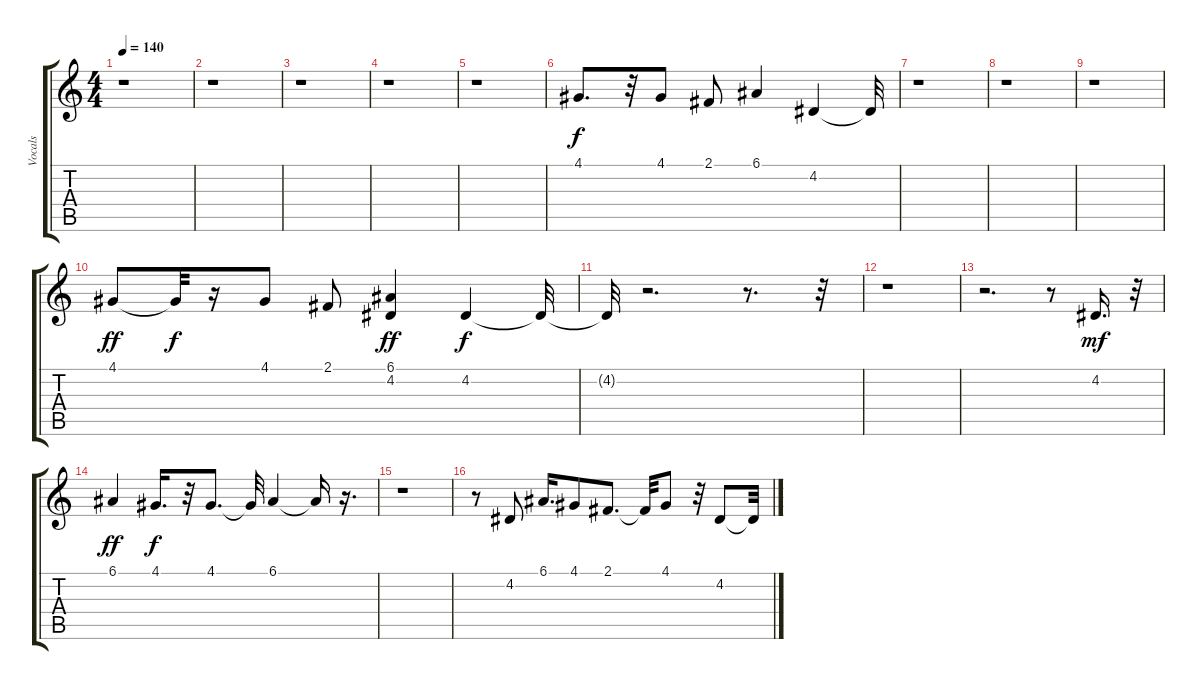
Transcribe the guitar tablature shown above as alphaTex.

\track ("Vocals" "Vocals") {instrument accordion}
\staff {score tabs}
\tuning (E4 B3 G3 D3 A2 E2) {hide}
\ts (4 4)
\tempo 140
\clef g2
\ks c
r.1{dy ff} |
r.1 |
r.1 |
r.1 |
r.1 |
4.1.8{d dy f} r.32 4.1.8 2.1.8 6.1.4 4.2.4 4.2{t}.32 |
r.1 |
r.1 |
r.1 |
4.1.8{dy ff} 4.1{t}.32{dy f} r.16 4.1.8 2.1.8 (6.1 4.2).4{dy ff} 4.2.4{dy f} 4.2{t}.32 |
4.2{t}.32 r.2{d} r.8{d} r.32 |
r.1 |
r.2{d} r.8 4.2.16{d dy mf} r.32 |
6.1.4{dy ff} 4.1.16{d dy f} r.32 4.1.8{d} 4.1{t}.32 6.1.4 6.1{t}.16 r.16{d} |
r.1 |
r.8 4.2.8 6.1.16{d} 4.1.8 2.1.8{d} 2.1{t}.32 4.1.8 r.32 4.2.8 4.2{t}.32
